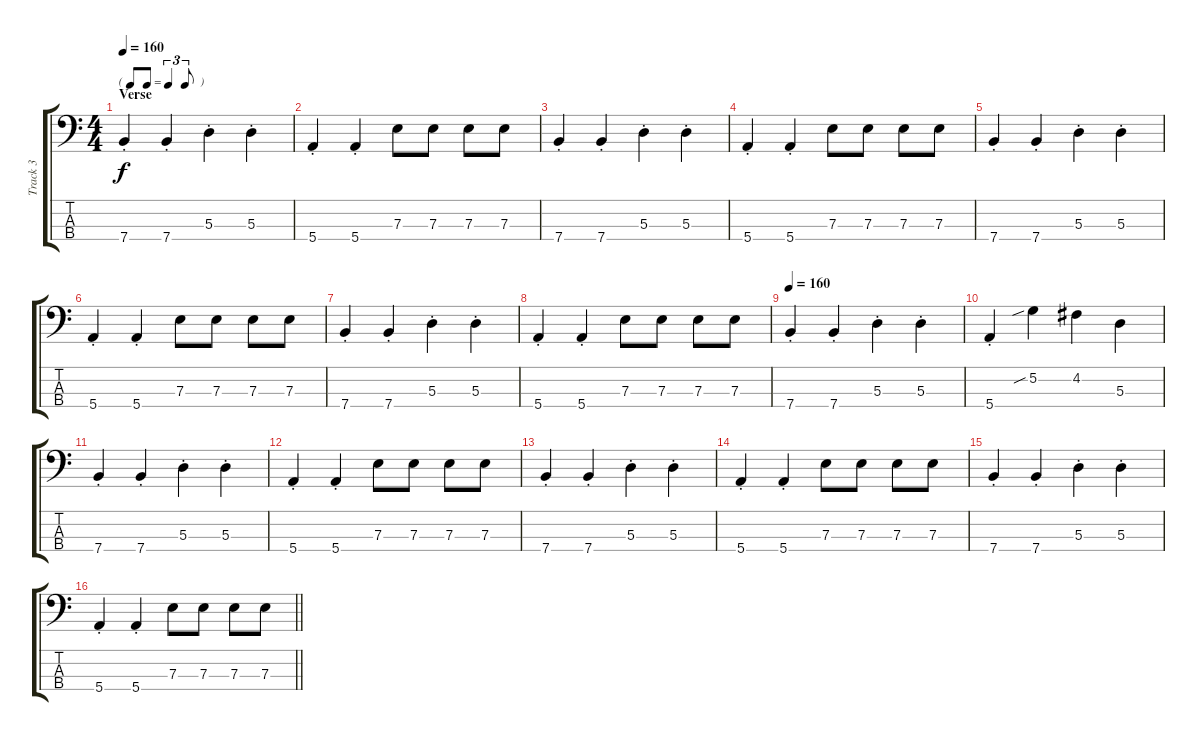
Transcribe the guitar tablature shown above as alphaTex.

\track ("Track 3" "Track 3") {instrument electricbasspick}
\staff {score tabs}
\tuning (G2 D2 A1 E1) {hide}
\ts (4 4)
\tf triplet8th
\section ("" "Verse")
\tempo 160
\clef f4
\ks c
7.4{st}.4{dy f} 7.4{st}.4 5.3{st}.4 5.3{st}.4 |
5.4{st}.4 5.4{st}.4 7.3.8 7.3.8 7.3.8 7.3.8 |
7.4{st}.4 7.4{st}.4 5.3{st}.4 5.3{st}.4 |
5.4{st}.4 5.4{st}.4 7.3.8 7.3.8 7.3.8 7.3.8 |
7.4{st}.4 7.4{st}.4 5.3{st}.4 5.3{st}.4 |
5.4{st}.4 5.4{st}.4 7.3.8 7.3.8 7.3.8 7.3.8 |
7.4{st}.4 7.4{st}.4 5.3{st}.4 5.3{st}.4 |
5.4{st}.4 5.4{st}.4 7.3.8 7.3.8 7.3.8 7.3.8 |
\tempo 160
7.4{st}.4 7.4{st}.4 5.3{st}.4 5.3{st}.4 |
5.4{st}.4 5.2{sib}.4 4.2.4 5.3.4 |
7.4{st}.4 7.4{st}.4 5.3{st}.4 5.3{st}.4 |
5.4{st}.4 5.4{st}.4 7.3.8 7.3.8 7.3.8 7.3.8 |
7.4{st}.4 7.4{st}.4 5.3{st}.4 5.3{st}.4 |
5.4{st}.4 5.4{st}.4 7.3.8 7.3.8 7.3.8 7.3.8 |
7.4{st}.4 7.4{st}.4 5.3{st}.4 5.3{st}.4 |
\barLineRight lightlight
5.4{st}.4 5.4{st}.4 7.3.8 7.3.8 7.3.8 7.3.8
